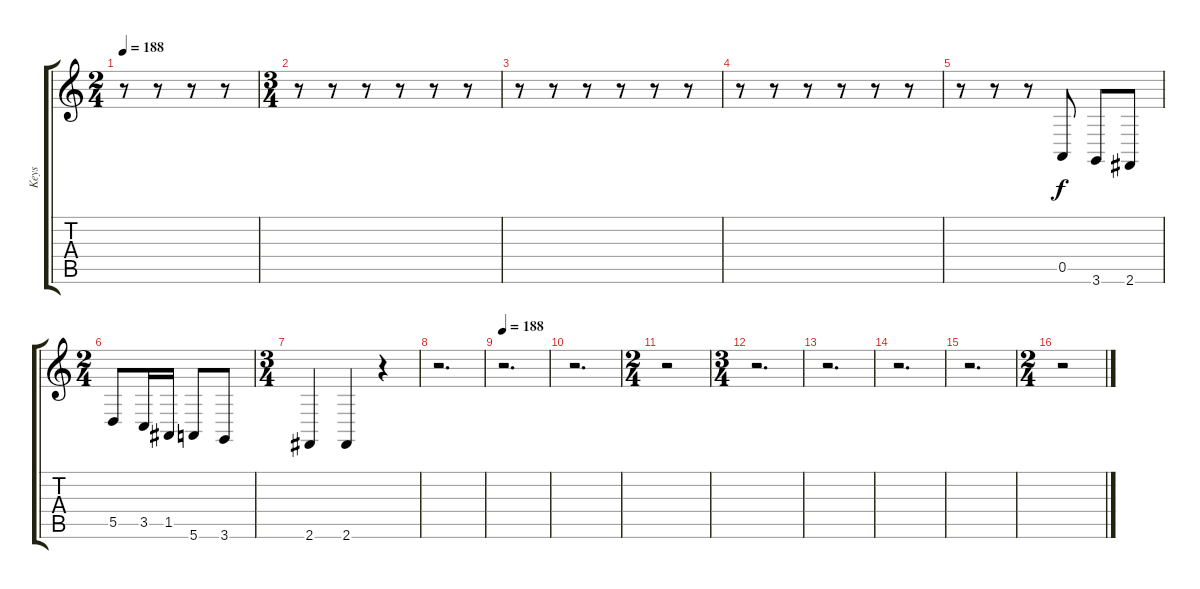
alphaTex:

\track ("Keys" "Keys") {instrument fx8scifi}
\staff {score tabs}
\tuning (E4 B3 G3 D3 A2 E2) {hide}
\ts (2 4)
\tempo 188
\clef g2
\ks c
r.8{dy f} r.8 r.8 r.8 |
\ts (3 4)
r.8 r.8 r.8 r.8 r.8 r.8 |
r.8 r.8 r.8 r.8 r.8 r.8 |
r.8 r.8 r.8 r.8 r.8 r.8 |
r.8 r.8 r.8 0.5.8 3.6.8 2.6.8 |
\ts (2 4)
5.5.8 3.5.16 1.5.16 5.6.8 3.6.8 |
\ts (3 4)
2.6.4 2.6.4 r.4 |
r.2{d} |
\tempo 188
r.2{d} |
r.2{d} |
\ts (2 4)
r.2 |
\ts (3 4)
r.2{d} |
r.2{d} |
r.2{d} |
r.2{d} |
\ts (2 4)
r.2
